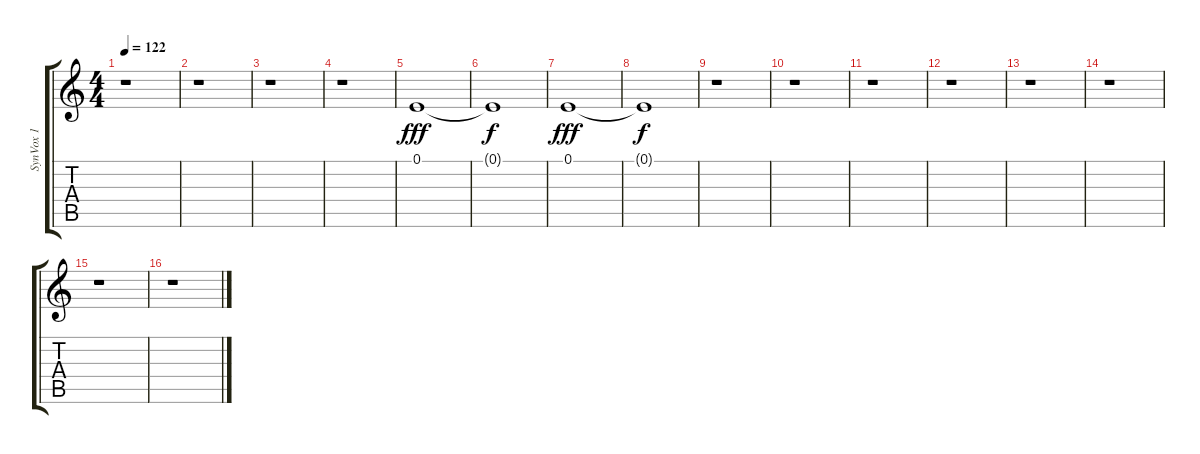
\track ("SynVox 1" "SynVox 1") {instrument synthvoice}
\staff {score tabs}
\tuning (E4 B3 G3 D3 A2 E2) {hide}
\ts (4 4)
\tempo 122
\clef g2
\ks c
r.1{dy f} |
r.1 |
r.1 |
r.1 |
0.1.1{dy fff} |
0.1{t}.1{dy f} |
0.1.1{dy fff} |
0.1{t}.1{dy f} |
r.1 |
r.1 |
r.1 |
r.1 |
r.1 |
r.1 |
r.1 |
r.1
